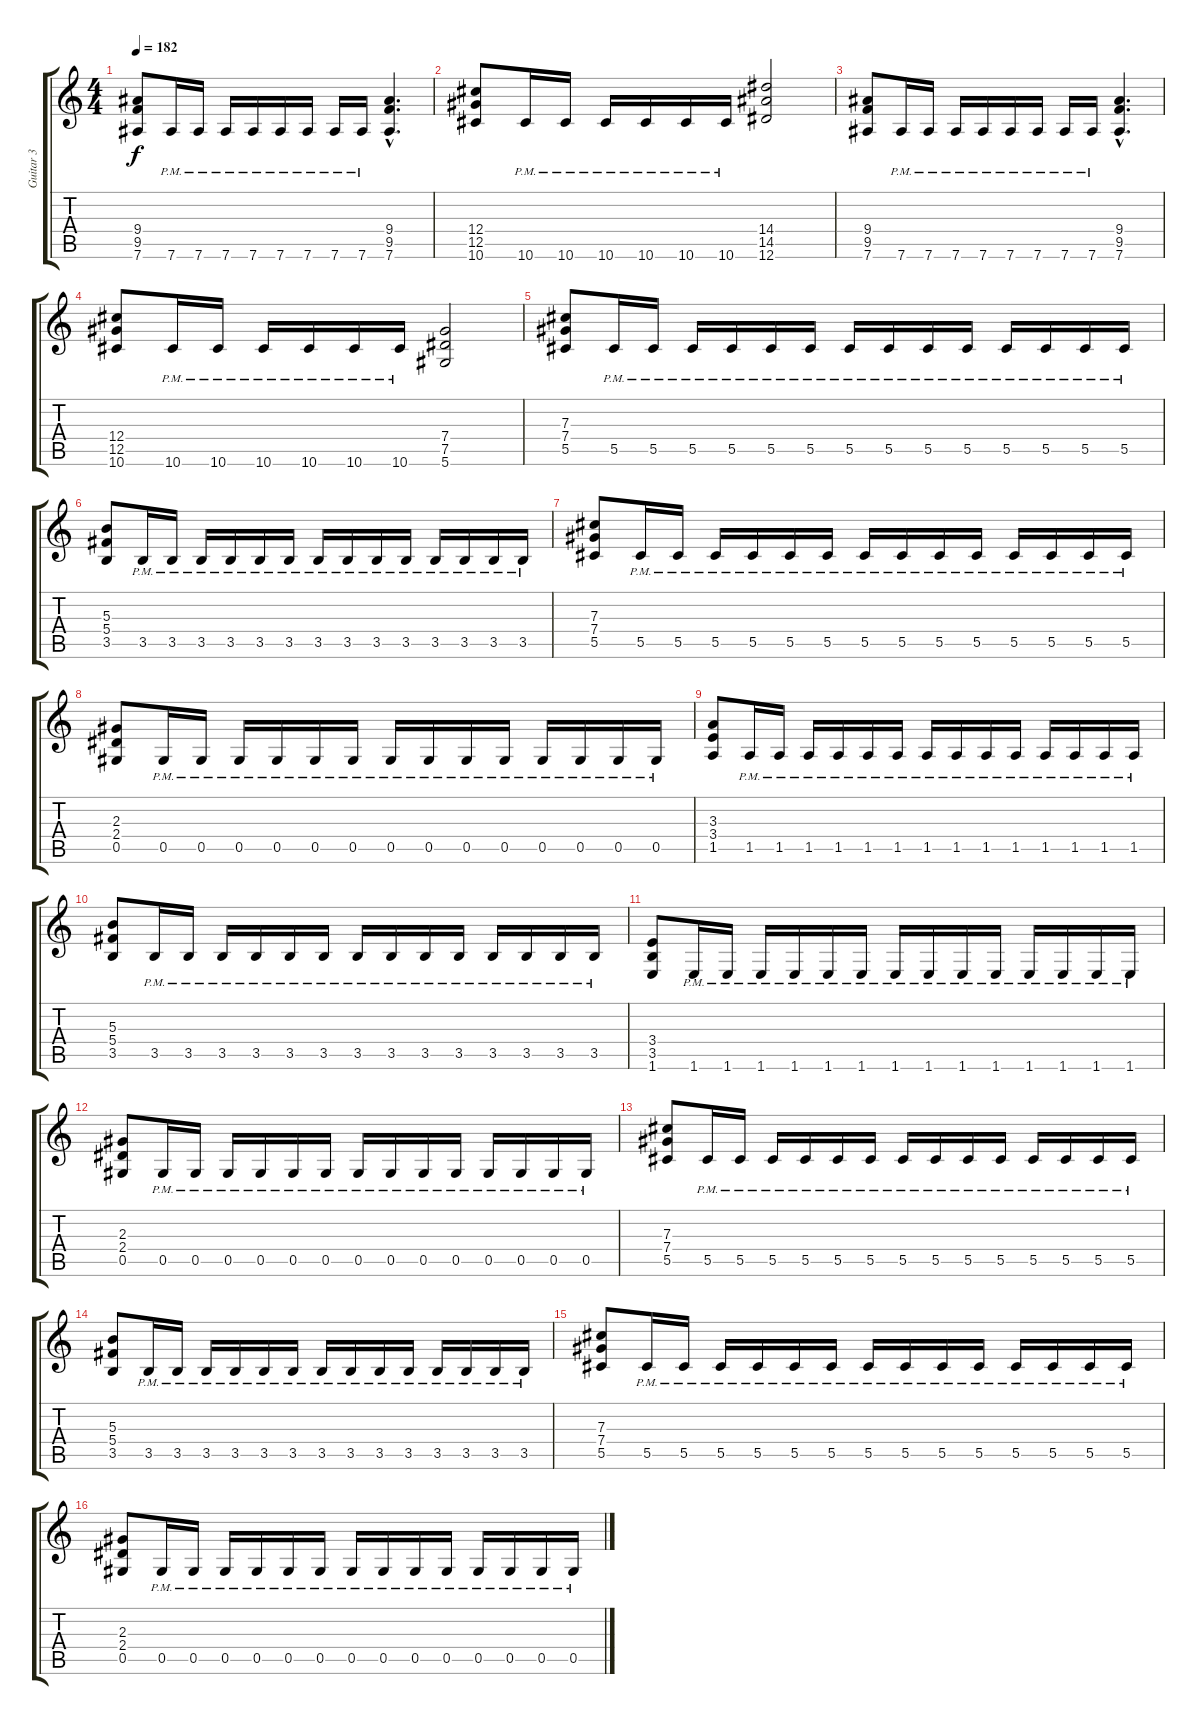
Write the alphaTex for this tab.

\track ("Guitar 3" "Guitar 3") {instrument distortionguitar}
\staff {score tabs}
\tuning (Eb4 Bb3 Gb3 Db3 Ab2 Eb2) {hide}
\ts (4 4)
\tempo 182
\clef g2
\ks c
(9.4 9.5 7.6).8{dy f} 7.6{pm}.16 7.6{pm}.16 7.6{pm}.16 7.6{pm}.16 7.6{pm}.16 7.6{pm}.16 7.6{pm}.16 7.6{pm}.16 (9.4{hac} 9.5{hac} 7.6{hac}).4{d} |
(12.4 12.5 10.6).8 10.6{pm}.16 10.6{pm}.16 10.6{pm}.16 10.6{pm}.16 10.6{pm}.16 10.6{pm}.16 (14.4 14.5 12.6).2 |
(9.4 9.5 7.6).8 7.6{pm}.16 7.6{pm}.16 7.6{pm}.16 7.6{pm}.16 7.6{pm}.16 7.6{pm}.16 7.6{pm}.16 7.6{pm}.16 (9.4{hac} 9.5{hac} 7.6{hac}).4{d} |
(12.4 12.5 10.6).8 10.6{pm}.16 10.6{pm}.16 10.6{pm}.16 10.6{pm}.16 10.6{pm}.16 10.6{pm}.16 (7.4 7.5 5.6).2 |
(7.3 7.4 5.5).8 5.5{pm}.16 5.5{pm}.16 5.5{pm}.16 5.5{pm}.16 5.5{pm}.16 5.5{pm}.16 5.5{pm}.16 5.5{pm}.16 5.5{pm}.16 5.5{pm}.16 5.5{pm}.16 5.5{pm}.16 5.5{pm}.16 5.5{pm}.16 |
(5.3 5.4 3.5).8 3.5{pm}.16 3.5{pm}.16 3.5{pm}.16 3.5{pm}.16 3.5{pm}.16 3.5{pm}.16 3.5{pm}.16 3.5{pm}.16 3.5{pm}.16 3.5{pm}.16 3.5{pm}.16 3.5{pm}.16 3.5{pm}.16 3.5{pm}.16 |
(7.3 7.4 5.5).8 5.5{pm}.16 5.5{pm}.16 5.5{pm}.16 5.5{pm}.16 5.5{pm}.16 5.5{pm}.16 5.5{pm}.16 5.5{pm}.16 5.5{pm}.16 5.5{pm}.16 5.5{pm}.16 5.5{pm}.16 5.5{pm}.16 5.5{pm}.16 |
(2.3 2.4 0.5).8 0.5{pm}.16 0.5{pm}.16 0.5{pm}.16 0.5{pm}.16 0.5{pm}.16 0.5{pm}.16 0.5{pm}.16 0.5{pm}.16 0.5{pm}.16 0.5{pm}.16 0.5{pm}.16 0.5{pm}.16 0.5{pm}.16 0.5{pm}.16 |
(3.3 3.4 1.5).8 1.5{pm}.16 1.5{pm}.16 1.5{pm}.16 1.5{pm}.16 1.5{pm}.16 1.5{pm}.16 1.5{pm}.16 1.5{pm}.16 1.5{pm}.16 1.5{pm}.16 1.5{pm}.16 1.5{pm}.16 1.5{pm}.16 1.5{pm}.16 |
(5.3 5.4 3.5).8 3.5{pm}.16 3.5{pm}.16 3.5{pm}.16 3.5{pm}.16 3.5{pm}.16 3.5{pm}.16 3.5{pm}.16 3.5{pm}.16 3.5{pm}.16 3.5{pm}.16 3.5{pm}.16 3.5{pm}.16 3.5{pm}.16 3.5{pm}.16 |
(3.4 3.5 1.6).8 1.6{pm}.16 1.6{pm}.16 1.6{pm}.16 1.6{pm}.16 1.6{pm}.16 1.6{pm}.16 1.6{pm}.16 1.6{pm}.16 1.6{pm}.16 1.6{pm}.16 1.6{pm}.16 1.6{pm}.16 1.6{pm}.16 1.6{pm}.16 |
(2.3 2.4 0.5).8 0.5{pm}.16 0.5{pm}.16 0.5{pm}.16 0.5{pm}.16 0.5{pm}.16 0.5{pm}.16 0.5{pm}.16 0.5{pm}.16 0.5{pm}.16 0.5{pm}.16 0.5{pm}.16 0.5{pm}.16 0.5{pm}.16 0.5{pm}.16 |
(7.3 7.4 5.5).8 5.5{pm}.16 5.5{pm}.16 5.5{pm}.16 5.5{pm}.16 5.5{pm}.16 5.5{pm}.16 5.5{pm}.16 5.5{pm}.16 5.5{pm}.16 5.5{pm}.16 5.5{pm}.16 5.5{pm}.16 5.5{pm}.16 5.5{pm}.16 |
(5.3 5.4 3.5).8 3.5{pm}.16 3.5{pm}.16 3.5{pm}.16 3.5{pm}.16 3.5{pm}.16 3.5{pm}.16 3.5{pm}.16 3.5{pm}.16 3.5{pm}.16 3.5{pm}.16 3.5{pm}.16 3.5{pm}.16 3.5{pm}.16 3.5{pm}.16 |
(7.3 7.4 5.5).8 5.5{pm}.16 5.5{pm}.16 5.5{pm}.16 5.5{pm}.16 5.5{pm}.16 5.5{pm}.16 5.5{pm}.16 5.5{pm}.16 5.5{pm}.16 5.5{pm}.16 5.5{pm}.16 5.5{pm}.16 5.5{pm}.16 5.5{pm}.16 |
(2.3 2.4 0.5).8 0.5{pm}.16 0.5{pm}.16 0.5{pm}.16 0.5{pm}.16 0.5{pm}.16 0.5{pm}.16 0.5{pm}.16 0.5{pm}.16 0.5{pm}.16 0.5{pm}.16 0.5{pm}.16 0.5{pm}.16 0.5{pm}.16 0.5{pm}.16
